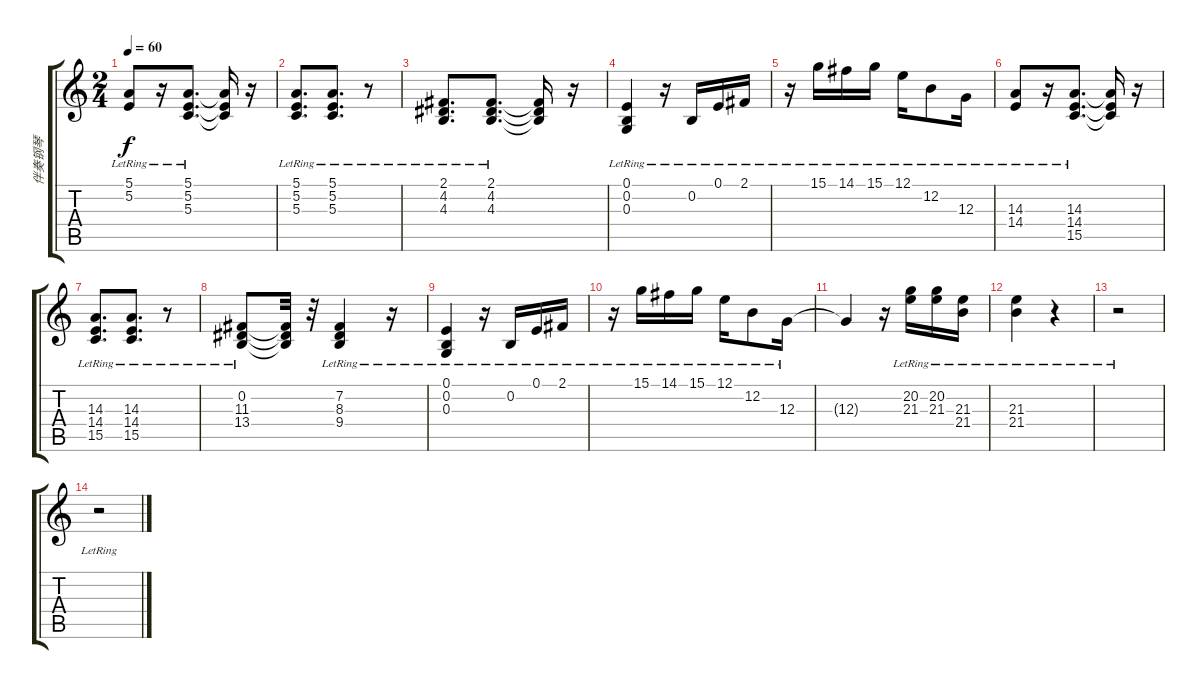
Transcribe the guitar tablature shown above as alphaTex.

\track ("伴奏钢琴" "伴奏钢琴") {instrument brightacousticpiano}
\staff {score tabs}
\tuning (E4 B3 G3 D3 A2 E2) {hide}
\ts (2 4)
\tempo 60
\clef g2
\ks c
(5.1{lr} 5.2{lr}).8{dy f} r.16 (5.1{lr} 5.2{lr} 5.3{lr}).8{d} (5.1{t} 5.2{t} 5.3{t}).16 r.16 |
(5.1{lr} 5.2{lr} 5.3{lr}).8{d} (5.1{lr} 5.2{lr} 5.3{lr}).8{d} r.8 |
(2.1{lr} 4.2{lr} 4.3{lr}).8{d} (2.1{lr} 4.2{lr} 4.3{lr}).8{d} (2.1{t} 4.2{t} 4.3{t}).16 r.16 |
(0.1{lr} 0.2{lr} 0.3{lr}).4 r.16 0.2{lr}.16 0.1{lr}.16 2.1{lr}.16 |
r.16 15.1{lr}.16 14.1{lr}.16 15.1{lr}.16 12.1{lr}.16 12.2{lr}.8 12.3{lr}.16 |
(14.3{lr} 14.4{lr}).8 r.16 (14.3{lr} 14.4{lr} 15.5{lr}).8{d} (14.3{t} 14.4{t} 15.5{t}).16 r.16 |
(14.3{lr} 14.4{lr} 15.5{lr}).8{d} (14.3{lr} 14.4{lr} 15.5{lr}).8{d} r.8 |
(0.2{lr} 11.3{lr} 13.4{lr}).8 (0.2{t} 11.3{t} 13.4{t}).32 r.32 (7.2{lr} 8.3{lr} 9.4{lr}).4 r.16 |
(0.1{lr} 0.2{lr} 0.3{lr}).4 r.16 0.2{lr}.16 0.1{lr}.16 2.1{lr}.16 |
r.16 15.1{lr}.16 14.1{lr}.16 15.1{lr}.16 12.1{lr}.16 12.2{lr}.8 12.3{lr}.16 |
12.3{t}.4 r.16 (20.2{lr} 21.3{lr}).16 (20.2{lr} 21.3{lr}).16 (21.3{lr} 21.4{lr}).16 |
(21.3{lr} 21.4{lr}).4 r.4 |
r.2 |
r.2
